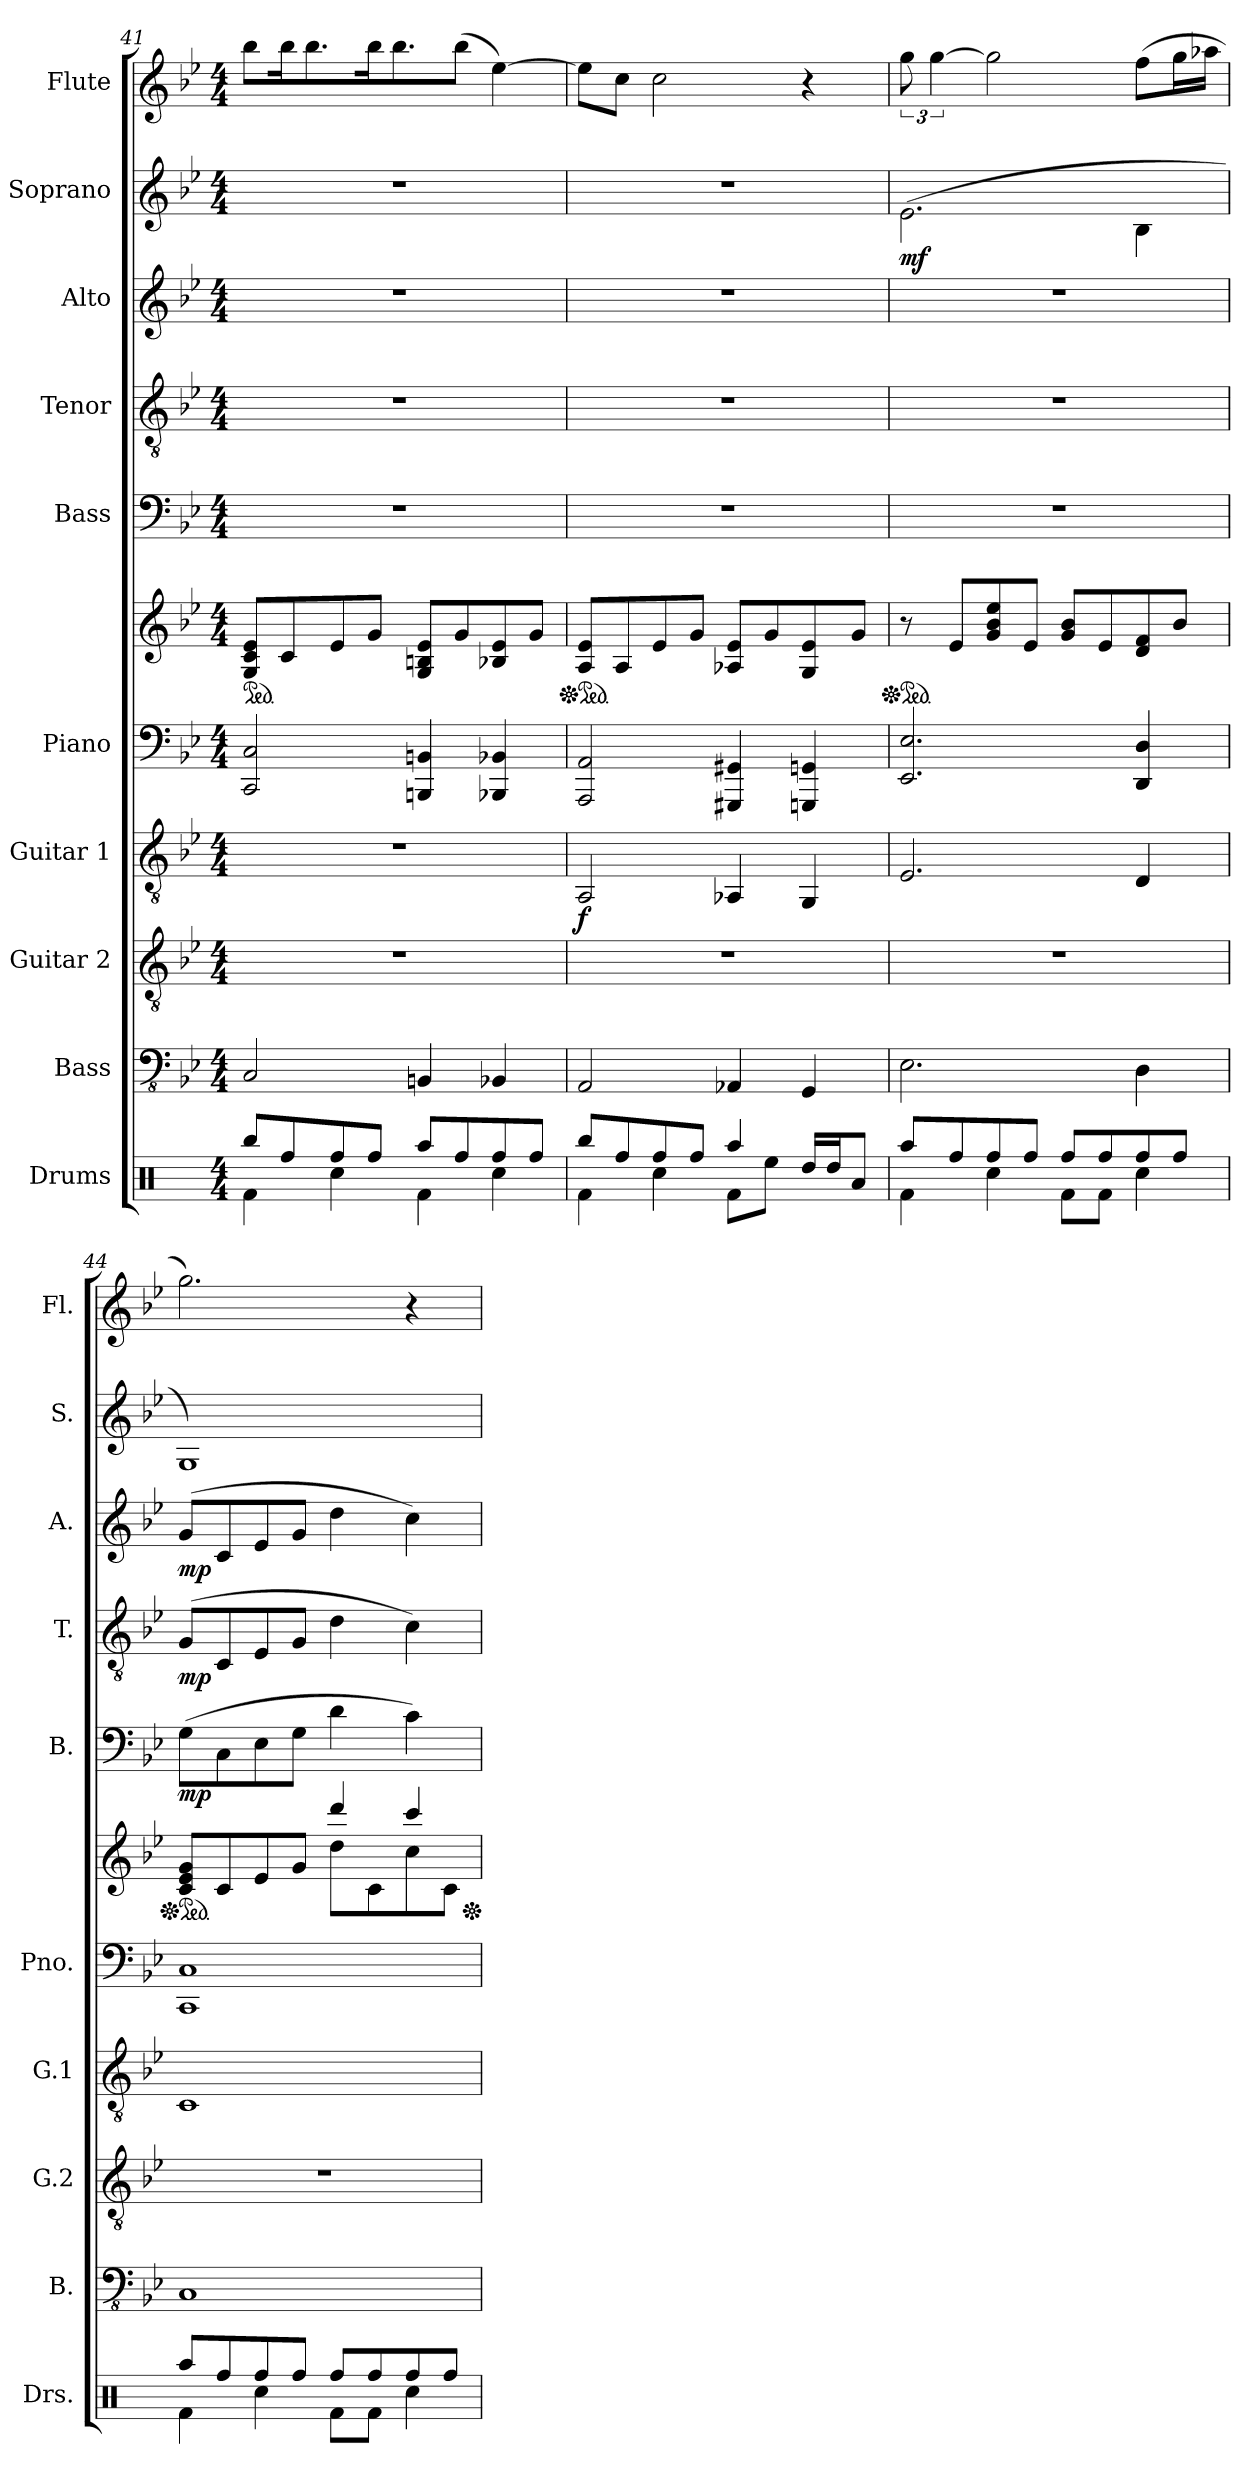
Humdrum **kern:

**kern	**kern	**kern	**kern	**dynam	**kern	**kern	**kern	**dynam	**kern	**dynam	**kern	**dynam	**kern	**dynam	**kern
*part10	*part9	*part8	*part7	*part7	*part6	*part6	*part5	*part5	*part4	*part4	*part3	*part3	*part2	*part2	*part1
*staff11	*staff10	*staff9	*staff8	*staff8	*staff7	*staff6	*staff5	*staff5	*staff4	*staff4	*staff3	*staff3	*staff2	*staff2	*staff1
*I"Drums	*I"Bass	*I"Guitar 2	*I"Guitar 1	*	*I"Piano	*	*I"Bass	*	*I"Tenor	*	*I"Alto	*	*I"Soprano	*	*I"Flute
*I'Drs.	*I'B.	*I'G.2	*I'G.1	*	*I'Pno.	*	*I'B.	*	*I'T.	*	*I'A.	*	*I'S.	*	*I'Fl.
*clefX	*clefFv4	*clefGv2	*clefGv2	*	*clefF4	*clefG2	*clefF4	*	*clefGv2	*	*clefG2	*	*clefG2	*	*clefG2
*	*	*	*	*	*	*	*	*	*	*	*	*	*ITrd-7c-12	*	*
*k[]	*k[b-e-]	*k[b-e-]	*k[b-e-]	*	*k[b-e-]	*k[b-e-]	*k[b-e-]	*	*k[b-e-]	*	*k[b-e-]	*	*k[b-e-]	*	*k[b-e-]
*M4/4	*M4/4	*M4/4	*M4/4	*	*M4/4	*M4/4	*M4/4	*	*M4/4	*	*M4/4	*	*M4/4	*	*M4/4
=41	=41	=41	=41	=41	=41	=41	=41	=41	=41	=41	=41	=41	=41	=41	=41
*^	*	*	*	*	*	*	*	*	*	*	*	*	*	*	*
*	*	*	*	*	*	*	*ped	*	*	*	*	*	*	*	*	*
8Rbb/L	4Rf\	2CC/	1r	1r	.	2CC/ 2C/	8G/ 8c/ 8e-/L	1r	.	1r	.	1r	.	1r	.	8bb-\L
8Rff/	.	.	.	.	.	.	8c/	.	.	.	.	.	.	.	.	16bb-\K
.	.	.	.	.	.	.	.	.	.	.	.	.	.	.	.	8.bb-\
8Rff/	4Rcc\	.	.	.	.	.	8e-/	.	.	.	.	.	.	.	.	.
8Rff/J	.	.	.	.	.	.	8g/J	.	.	.	.	.	.	.	.	16bb-\K
.	.	.	.	.	.	.	.	.	.	.	.	.	.	.	.	8.bb-\
8Raa/L	4Rf\	4BBBn/	.	.	.	4BBBn/ 4BBn/	8G/ 8Bn/ 8e-/L	.	.	.	.	.	.	.	.	.
8Rff/	.	.	.	.	.	.	8g/	.	.	.	.	.	.	.	.	(8bb-\J
8Rff/	4Rcc\	4BBB-X/	.	.	.	4BBB-X/ 4BB-X/	8B-X/ 8e-/	.	.	.	.	.	.	.	.	[4ee-\)
8Rff/J	.	.	.	.	.	.	8g/J	.	.	.	.	.	.	.	.	.
=42	=42	=42	=42	=42	=42	=42	=42	=42	=42	=42	=42	=42	=42	=42	=42	=42
*	*	*	*	*	*	*	*Xped	*	*	*	*	*	*	*	*	*
*	*	*	*	*	*	*	*ped	*	*	*	*	*	*	*	*	*
!	!	!	!	!	!LO:DY:b	!	!	!	!	!	!	!	!	!	!	!
8Rbb/L	4Rf\	2AAA/	1r	2AA/	f	2AAA/ 2AA/	8A/ 8e-/L	1r	.	1r	.	1r	.	1r	.	8ee-\L]
8Rff/	.	.	.	.	.	.	8A/	.	.	.	.	.	.	.	.	8cc\J
8Rff/	4Rcc\	.	.	.	.	.	8e-/	.	.	.	.	.	.	.	.	2cc\
8Rff/J	.	.	.	.	.	.	8g/J	.	.	.	.	.	.	.	.	.
4Raa/	8Rf\L	4AAA-X/	.	4AA-X/	.	4GGG#X/ 4GG#X/	8A-X/ 8e-/L	.	.	.	.	.	.	.	.	.
.	8Ree\J	.	.	.	.	.	8g/	.	.	.	.	.	.	.	.	.
16Rdd/LL	4ryy	4GGG/	.	4GG/	.	4GGGn/ 4GGn/	8G/ 8e-/	.	.	.	.	.	.	.	.	4r
16Rdd/J	.	.	.	.	.	.	.	.	.	.	.	.	.	.	.	.
8Ra/J	.	.	.	.	.	.	8g/J	.	.	.	.	.	.	.	.	.
!!LO:PB:g=z
=43	=43	=43	=43	=43	=43	=43	=43	=43	=43	=43	=43	=43	=43	=43	=43	=43
*	*	*	*	*	*	*	*Xped	*	*	*	*	*	*	*	*	*
*	*	*	*	*	*	*	*ped	*	*	*	*	*	*	*	*	*
!	!	!	!	!	!	!	!	!	!	!	!	!	!	!	!LO:DY:b	!
8Raa/L	4Rf\	2.EE-\	1r	2.E-/	.	2.EE-/ 2.E-/	8r	1r	.	1r	.	1r	.	(2.ee-\	mf	12gg\
.	.	.	.	.	.	.	.	.	.	.	.	.	.	.	.	[6gg\
8Rff/	.	.	.	.	.	.	8e-/L	.	.	.	.	.	.	.	.	.
8Rff/	4Rcc\	.	.	.	.	.	8g/ 8b-/ 8ee-/	.	.	.	.	.	.	.	.	2gg\]
8Rff/J	.	.	.	.	.	.	8e-/J	.	.	.	.	.	.	.	.	.
8Rff/L	8Rf\L	.	.	.	.	.	8g/ 8b-/L	.	.	.	.	.	.	.	.	.
8Rff/	8Rf\J	.	.	.	.	.	8e-/	.	.	.	.	.	.	.	.	.
8Rff/	4Rcc\	4DD\	.	4D/	.	4DD/ 4D/	8d/ 8f/	.	.	.	.	.	.	4b-\	.	(8ff\L
8Rff/J	.	.	.	.	.	.	8b-/J	.	.	.	.	.	.	.	.	16gg\L
.	.	.	.	.	.	.	.	.	.	.	.	.	.	.	.	16aa-X\JJ
=44	=44	=44	=44	=44	=44	=44	=44	=44	=44	=44	=44	=44	=44	=44	=44	=44
*	*	*	*	*	*	*	*Xped	*	*	*	*	*	*	*	*	*
*	*	*	*	*	*	*	*ped	*	*	*	*	*	*	*	*	*
*	*	*	*	*	*	*	*^	*	*	*	*	*	*	*	*	*
!	!	!	!	!	!	!	!	!	!	!LO:DY:b	!	!LO:DY:b	!	!LO:DY:b	!	!	!
8Raa/L	4Rf\	1CC	1r	1C	.	1CC 1C	8c/ 8e-/ 8g/L	2ryy	(8G\L	mp	(8G/L	mp	(8g/L	mp	1g)	.	2.gg\)
8Rff/	.	.	.	.	.	.	8c/	.	8C\	.	8C/	.	8c/	.	.	.	.
8Rff/	4Rcc\	.	.	.	.	.	8e-/	.	8E-\	.	8E-/	.	8e-/	.	.	.	.
8Rff/J	.	.	.	.	.	.	8g/J	.	8G\J	.	8G/J	.	8g/J	.	.	.	.
8Rff/L	8Rf\L	.	.	.	.	.	8dd\L	4ddd/	4d\	.	4d\	.	4dd\	.	.	.	.
8Rff/	8Rf\J	.	.	.	.	.	8c\	.	.	.	.	.	.	.	.	.	.
8Rff/	4Rcc\	.	.	.	.	.	8cc\	4ccc/	4c\)	.	4c\)	.	4cc\)	.	.	.	4r
8Rff/J	.	.	.	.	.	.	8c\J	.	.	.	.	.	.	.	.	.	.
*v	*v	*	*	*	*	*	*v	*v	*	*	*	*	*	*	*	*	*
*	*	*	*	*	*	*Xped	*	*	*	*	*	*	*	*	*
=	=	=	=	=	=	=	=	=	=	=	=	=	=	=	=
*-	*-	*-	*-	*-	*-	*-	*-	*-	*-	*-	*-	*-	*-	*-	*-
